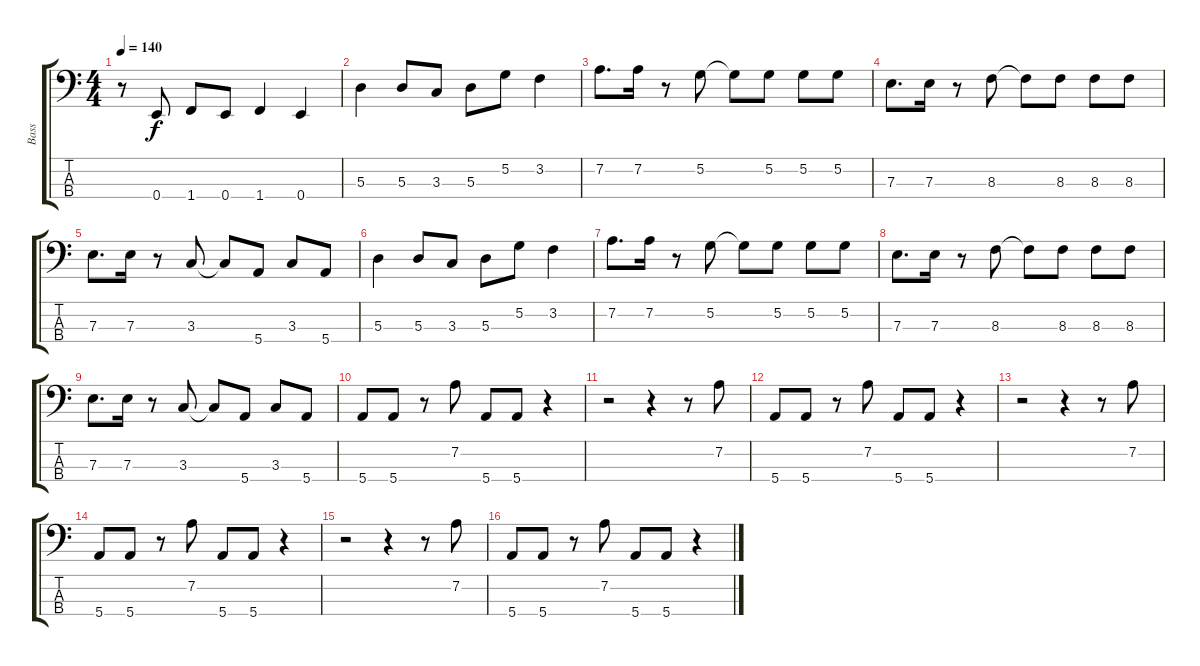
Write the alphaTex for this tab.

\track ("Bass" "Bass") {instrument electricbassfinger}
\staff {score tabs}
\tuning (G2 D2 A1 E1) {hide}
\ts (4 4)
\tempo 140
\clef f4
\ks c
r.8{dy f} 0.4.8 1.4.8 0.4.8 1.4.4 0.4.4 |
5.3.4 5.3.8 3.3.8 5.3.8 5.2.8 3.2.4 |
7.2.8{d} 7.2.16 r.8 5.2.8 5.2{t}.8 5.2.8 5.2.8 5.2.8 |
7.3.8{d} 7.3.16 r.8 8.3.8 8.3{t}.8 8.3.8 8.3.8 8.3.8 |
7.3.8{d} 7.3.16 r.8 3.3.8 3.3{t}.8 5.4.8 3.3.8 5.4.8 |
5.3.4 5.3.8 3.3.8 5.3.8 5.2.8 3.2.4 |
7.2.8{d} 7.2.16 r.8 5.2.8 5.2{t}.8 5.2.8 5.2.8 5.2.8 |
7.3.8{d} 7.3.16 r.8 8.3.8 8.3{t}.8 8.3.8 8.3.8 8.3.8 |
7.3.8{d} 7.3.16 r.8 3.3.8 3.3{t}.8 5.4.8 3.3.8 5.4.8 |
5.4.8 5.4.8 r.8 7.2.8 5.4.8 5.4.8 r.4 |
r.2 r.4 r.8 7.2.8 |
5.4.8 5.4.8 r.8 7.2.8 5.4.8 5.4.8 r.4 |
r.2 r.4 r.8 7.2.8 |
5.4.8 5.4.8 r.8 7.2.8 5.4.8 5.4.8 r.4 |
r.2 r.4 r.8 7.2.8 |
5.4.8 5.4.8 r.8 7.2.8 5.4.8 5.4.8 r.4
